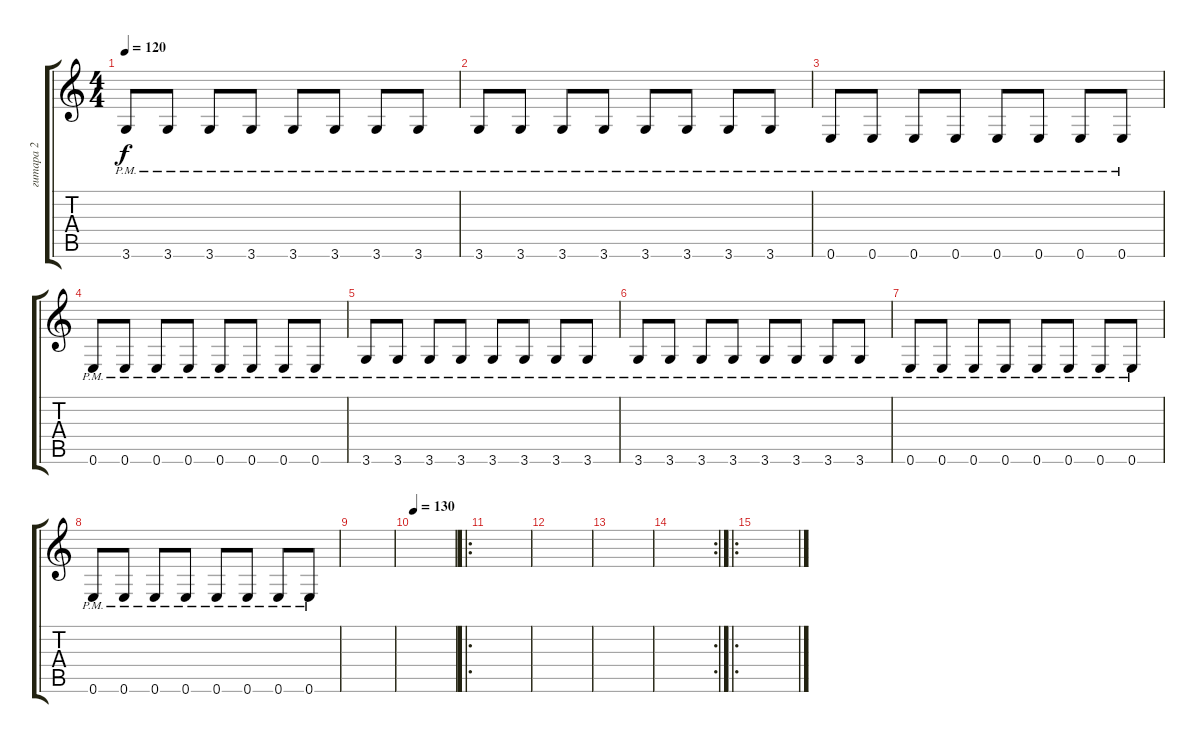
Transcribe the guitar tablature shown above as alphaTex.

\track ("гитара 2" "гитара 2") {instrument distortionguitar}
\staff {score tabs}
\tuning (E4 B3 G3 D3 A2 E2) {hide}
\ts (4 4)
\tempo 120
\clef g2
\ks c
3.6{pm}.8{dy f} 3.6{pm}.8 3.6{pm}.8 3.6{pm}.8 3.6{pm}.8 3.6{pm}.8 3.6{pm}.8 3.6{pm}.8 |
3.6{pm}.8 3.6{pm}.8 3.6{pm}.8 3.6{pm}.8 3.6{pm}.8 3.6{pm}.8 3.6{pm}.8 3.6{pm}.8 |
0.6{pm}.8 0.6{pm}.8 0.6{pm}.8 0.6{pm}.8 0.6{pm}.8 0.6{pm}.8 0.6{pm}.8 0.6{pm}.8 |
0.6{pm}.8 0.6{pm}.8 0.6{pm}.8 0.6{pm}.8 0.6{pm}.8 0.6{pm}.8 0.6{pm}.8 0.6{pm}.8 |
3.6{pm}.8 3.6{pm}.8 3.6{pm}.8 3.6{pm}.8 3.6{pm}.8 3.6{pm}.8 3.6{pm}.8 3.6{pm}.8 |
3.6{pm}.8 3.6{pm}.8 3.6{pm}.8 3.6{pm}.8 3.6{pm}.8 3.6{pm}.8 3.6{pm}.8 3.6{pm}.8 |
0.6{pm}.8 0.6{pm}.8 0.6{pm}.8 0.6{pm}.8 0.6{pm}.8 0.6{pm}.8 0.6{pm}.8 0.6{pm}.8 |
0.6{pm}.8 0.6{pm}.8 0.6{pm}.8 0.6{pm}.8 0.6{pm}.8 0.6{pm}.8 0.6{pm}.8 0.6{pm}.8 |
|
\tempo 130
|
\ro
|
|
|
\rc 2
|
\ro
